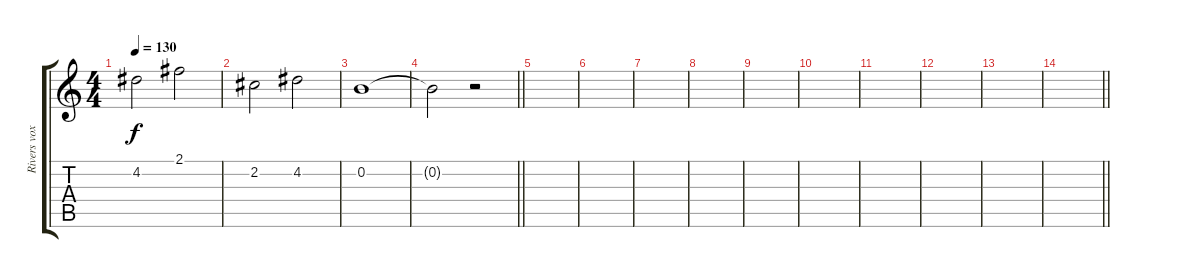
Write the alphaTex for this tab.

\track ("Rivers vox" "Rivers vox") {instrument fretlessbass}
\staff {score tabs}
\tuning (E4 B3 G3 D3 A2 E2) {hide}
\ts (4 4)
\tempo 130
\clef g2
\ks c
4.2.2{dy f} 2.1.2 |
2.2.2 4.2.2 |
0.2.1 |
\barLineRight lightlight
0.2{t}.2 r.2 |
|
|
|
|
|
|
|
|
|
\barLineRight lightlight
